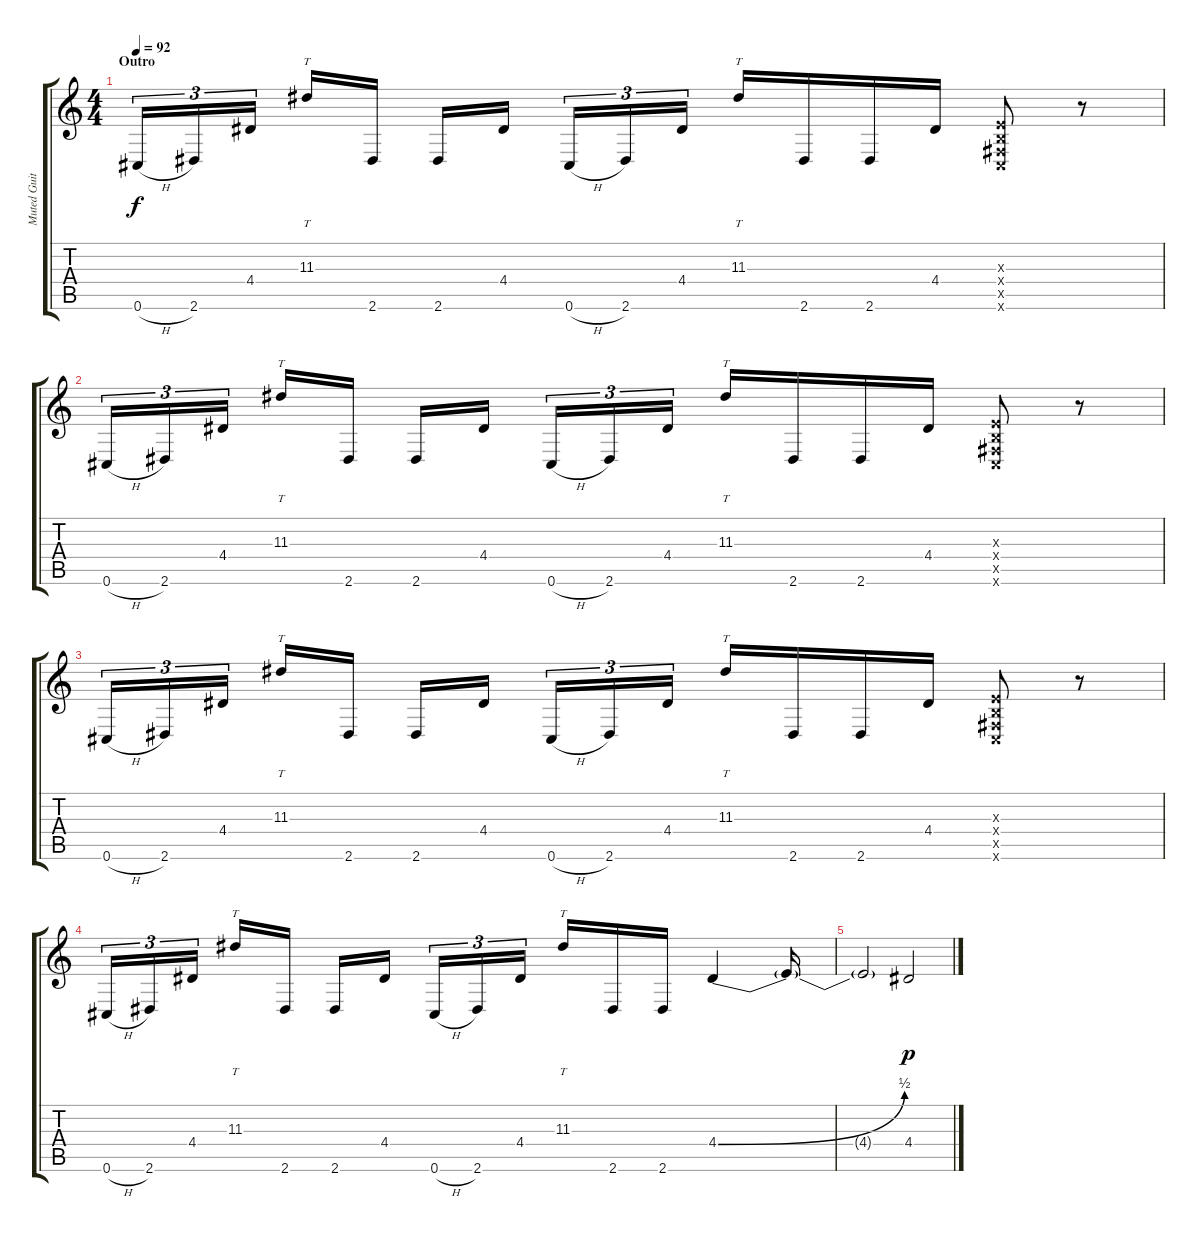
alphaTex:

\track ("Muted Guitar" "Muted Guit") {instrument electricguitarmuted}
\staff {score tabs}
\tuning (Db4 Ab3 E3 B2 Gb2 Db2) {hide}
\ts (4 4)
\section ("" "Outro")
\tempo 92
\clef g2
\ks c
0.6{h}.16{tu (3 2) dy f} 2.6.16{tu (3 2)} 4.4.16{tu (3 2)} 11.3.16{tt} 2.6.16 2.6.16 4.4.16 0.6{h}.16{tu (3 2)} 2.6.16{tu (3 2)} 4.4.16{tu (3 2)} 11.3.16{tt} 2.6.16 2.6.16 4.4.16 (0.3{x} 0.4{x} 0.5{x} 0.6{x}).8 r.8 |
0.6{h}.16{tu (3 2)} 2.6.16{tu (3 2)} 4.4.16{tu (3 2)} 11.3.16{tt} 2.6.16 2.6.16 4.4.16 0.6{h}.16{tu (3 2)} 2.6.16{tu (3 2)} 4.4.16{tu (3 2)} 11.3.16{tt} 2.6.16 2.6.16 4.4.16 (0.3{x} 0.4{x} 0.5{x} 0.6{x}).8 r.8 |
0.6{h}.16{tu (3 2)} 2.6.16{tu (3 2)} 4.4.16{tu (3 2)} 11.3.16{tt} 2.6.16 2.6.16 4.4.16 0.6{h}.16{tu (3 2)} 2.6.16{tu (3 2)} 4.4.16{tu (3 2)} 11.3.16{tt} 2.6.16 2.6.16 4.4.16 (0.3{x} 0.4{x} 0.5{x} 0.6{x}).8 r.8 |
0.6{h}.16{tu (3 2)} 2.6.16{tu (3 2)} 4.4.16{tu (3 2)} 11.3.16{tt} 2.6.16 2.6.16 4.4.16 0.6{h}.16{tu (3 2)} 2.6.16{tu (3 2)} 4.4.16{tu (3 2)} 11.3.16{tt} 2.6.16 2.6.16 4.4{be (bend 0 0 60 2)}.4 4.4{t}.16 |
4.4{t}.2 4.4.2{dy p}
